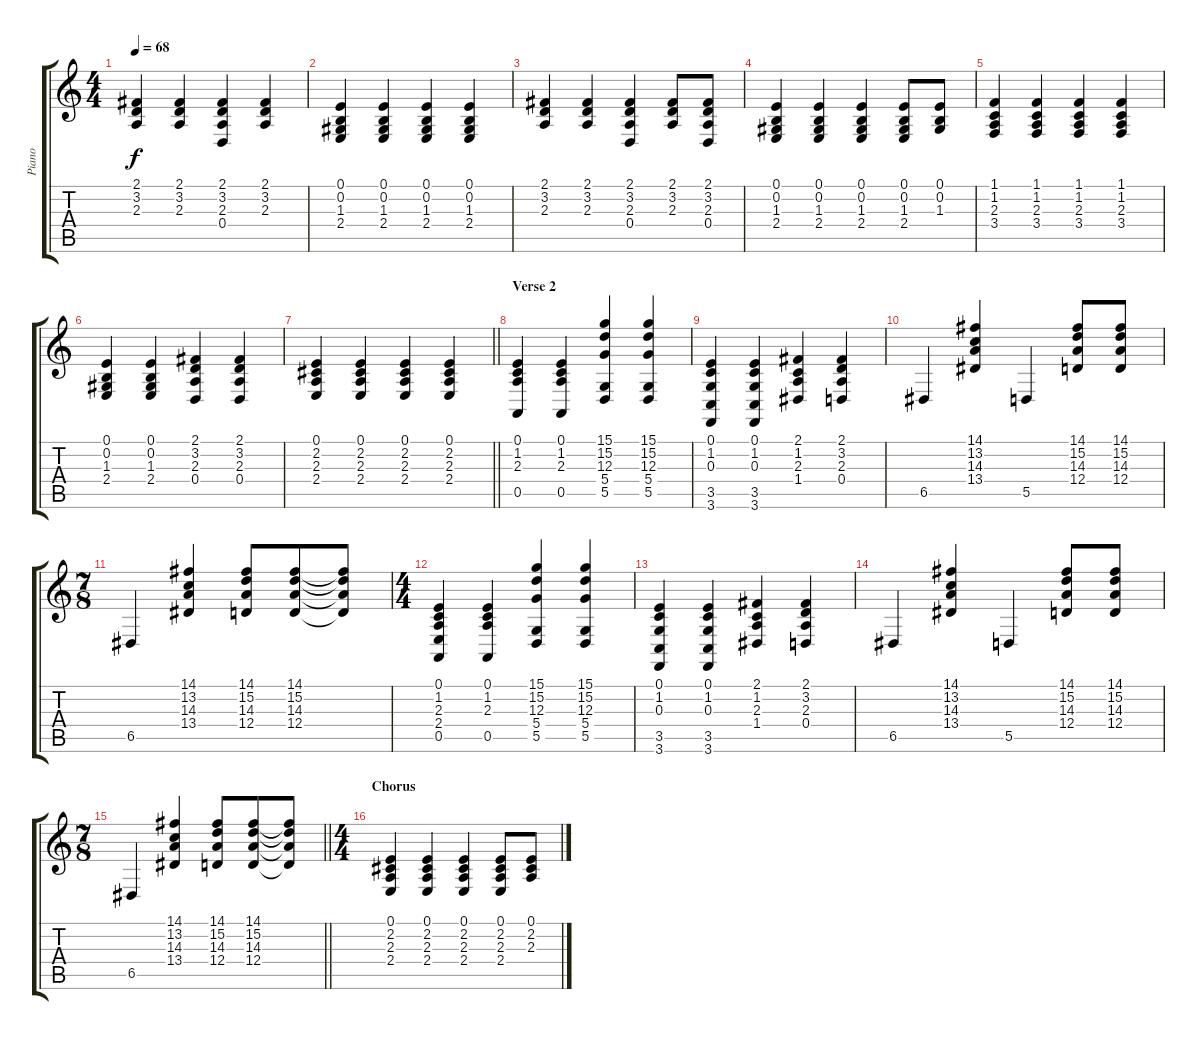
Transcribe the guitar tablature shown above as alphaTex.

\track ("Piano" "Piano") {instrument electricgrandpiano}
\staff {score tabs}
\tuning (E4 B3 G3 D3 A2 D2) {hide}
\ts (4 4)
\tempo 68
\clef g2
\ks c
(2.1 3.2 2.3).4{dy f} (2.1 3.2 2.3).4 (2.1 3.2 2.3 0.4).4 (2.1 3.2 2.3).4 |
(0.1 0.2 1.3 2.4).4 (0.1 0.2 1.3 2.4).4 (0.1 0.2 1.3 2.4).4 (0.1 0.2 1.3 2.4).4 |
(2.1 3.2 2.3).4 (2.1 3.2 2.3).4 (2.1 3.2 2.3 0.4).4 (2.1 3.2 2.3).8 (2.1 3.2 2.3 0.4).8 |
(0.1 0.2 1.3 2.4).4 (0.1 0.2 1.3 2.4).4 (0.1 0.2 1.3 2.4).4 (0.1 0.2 1.3 2.4).8 (0.1 0.2 1.3).8 |
(1.1 1.2 2.3 3.4).4 (1.1 1.2 2.3 3.4).4 (1.1 1.2 2.3 3.4).4 (1.1 1.2 2.3 3.4).4 |
(0.1 0.2 1.3 2.4).4 (0.1 0.2 1.3 2.4).4 (2.1 3.2 2.3 0.4).4 (2.1 3.2 2.3 0.4).4 |
\barLineRight lightlight
(0.1 2.2 2.3 2.4).4 (0.1 2.2 2.3 2.4).4 (0.1 2.2 2.3 2.4).4 (0.1 2.2 2.3 2.4).4 |
\section ("" "Verse 2")
(0.1 1.2 2.3 0.5).4 (0.1 1.2 2.3 0.5).4 (15.1 15.2 12.3 5.4 5.5).4 (15.1 15.2 12.3 5.4 5.5).4 |
(0.1 1.2 0.3 3.5 3.6).4 (0.1 1.2 0.3 3.5 3.6).4 (2.1 1.2 2.3 1.4).4 (2.1 3.2 2.3 0.4).4 |
6.5.4 (14.1 13.2 14.3 13.4).4 5.5.4 (14.1 15.2 14.3 12.4).8 (14.1 15.2 14.3 12.4).8 |
\ts (7 8)
6.5.4 (14.1 13.2 14.3 13.4).4 (14.1 15.2 14.3 12.4).8 (14.1 15.2 14.3 12.4).8 (14.1{t} 15.2{t} 14.3{t} 12.4{t}).8 |
\ts (4 4)
(0.1 1.2 2.3 2.4 0.5).4 (0.1 1.2 2.3 0.5).4 (15.1 15.2 12.3 5.4 5.5).4 (15.1 15.2 12.3 5.4 5.5).4 |
(0.1 1.2 0.3 3.5 3.6).4 (0.1 1.2 0.3 3.5 3.6).4 (2.1 1.2 2.3 1.4).4 (2.1 3.2 2.3 0.4).4 |
6.5.4 (14.1 13.2 14.3 13.4).4 5.5.4 (14.1 15.2 14.3 12.4).8 (14.1 15.2 14.3 12.4).8 |
\ts (7 8)
\barLineRight lightlight
6.5.4 (14.1 13.2 14.3 13.4).4 (14.1 15.2 14.3 12.4).8 (14.1 15.2 14.3 12.4).8 (14.1{t} 15.2{t} 14.3{t} 12.4{t}).8 |
\ts (4 4)
\section ("" "Chorus")
(0.1 2.2 2.3 2.4).4 (0.1 2.2 2.3 2.4).4 (0.1 2.2 2.3 2.4).4 (0.1 2.2 2.3 2.4).8 (0.1 2.2 2.3).8
